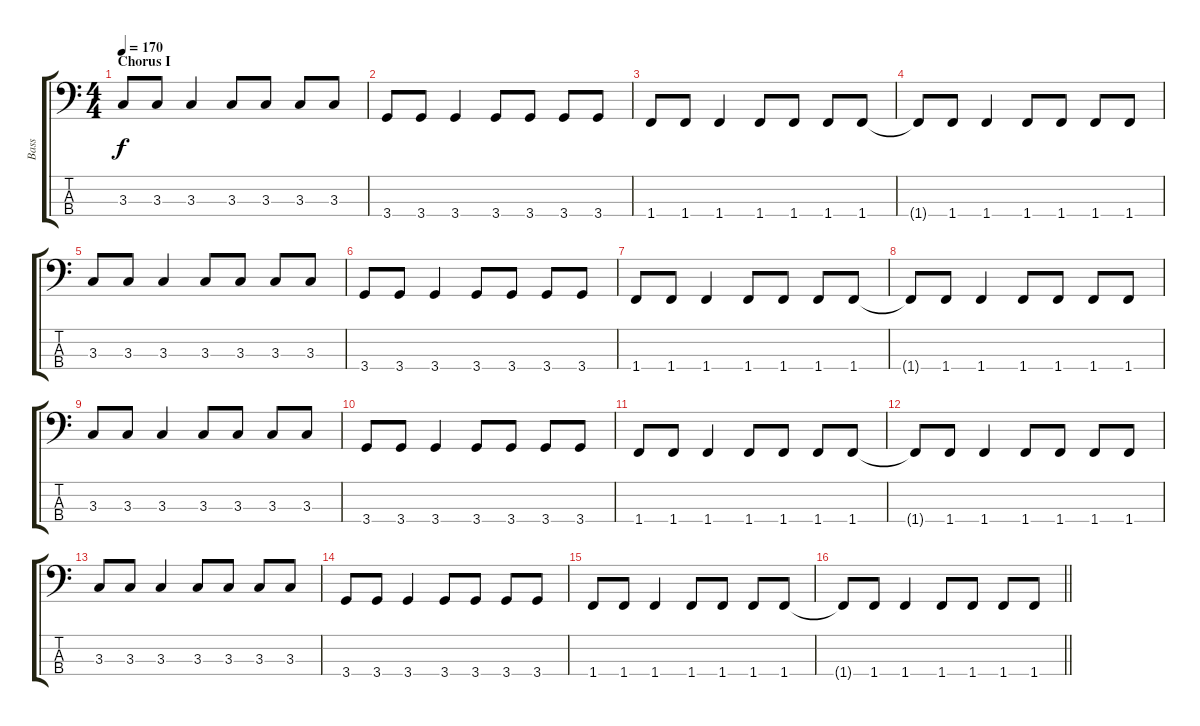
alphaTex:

\track ("Bass" "Bass") {instrument electricbasspick}
\staff {score tabs}
\tuning (G2 D2 A1 E1) {hide}
\ts (4 4)
\section ("" "Chorus I")
\tempo 170
\clef f4
\ks c
3.3.8{dy f} 3.3.8 3.3.4 3.3.8 3.3.8 3.3.8 3.3.8 |
3.4.8 3.4.8 3.4.4 3.4.8 3.4.8 3.4.8 3.4.8 |
1.4.8 1.4.8 1.4.4 1.4.8 1.4.8 1.4.8 1.4.8 |
1.4{t}.8 1.4.8 1.4.4 1.4.8 1.4.8 1.4.8 1.4.8 |
3.3.8 3.3.8 3.3.4 3.3.8 3.3.8 3.3.8 3.3.8 |
3.4.8 3.4.8 3.4.4 3.4.8 3.4.8 3.4.8 3.4.8 |
1.4.8 1.4.8 1.4.4 1.4.8 1.4.8 1.4.8 1.4.8 |
1.4{t}.8 1.4.8 1.4.4 1.4.8 1.4.8 1.4.8 1.4.8 |
3.3.8 3.3.8 3.3.4 3.3.8 3.3.8 3.3.8 3.3.8 |
3.4.8 3.4.8 3.4.4 3.4.8 3.4.8 3.4.8 3.4.8 |
1.4.8 1.4.8 1.4.4 1.4.8 1.4.8 1.4.8 1.4.8 |
1.4{t}.8 1.4.8 1.4.4 1.4.8 1.4.8 1.4.8 1.4.8 |
3.3.8 3.3.8 3.3.4 3.3.8 3.3.8 3.3.8 3.3.8 |
3.4.8 3.4.8 3.4.4 3.4.8 3.4.8 3.4.8 3.4.8 |
1.4.8 1.4.8 1.4.4 1.4.8 1.4.8 1.4.8 1.4.8 |
\barLineRight lightlight
1.4{t}.8 1.4.8 1.4.4 1.4.8 1.4.8 1.4.8 1.4.8
